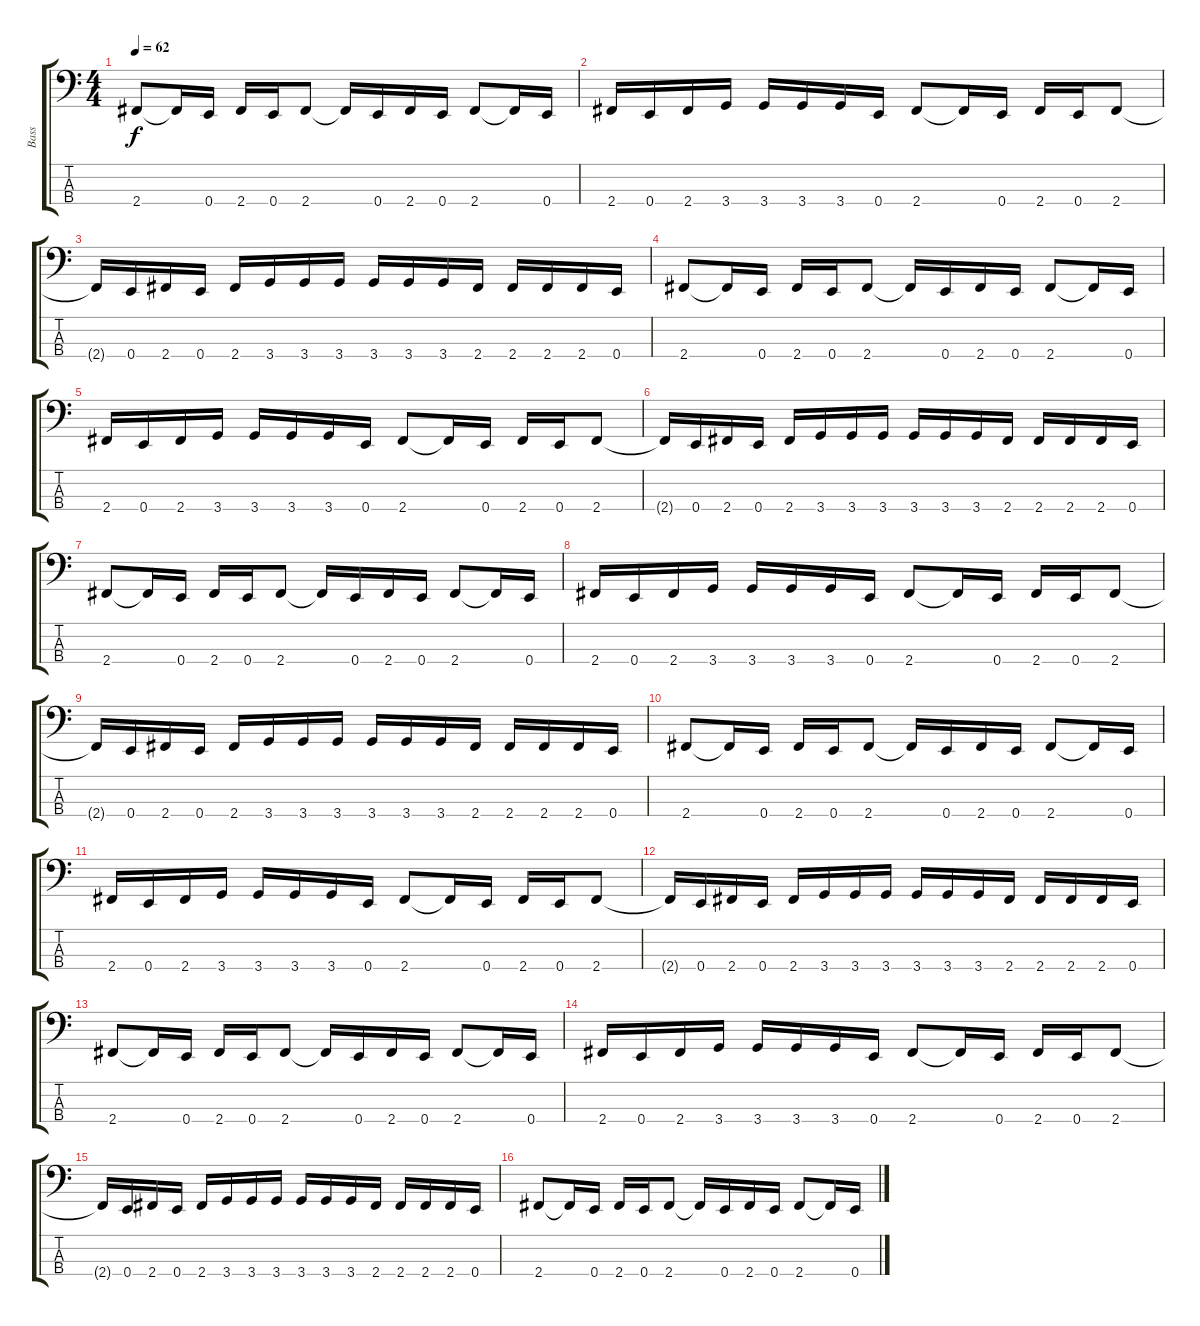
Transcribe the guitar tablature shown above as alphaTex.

\track ("Bass" "Bass") {instrument electricbasspick}
\staff {score tabs}
\tuning (G2 D2 A1 E1) {hide}
\ts (4 4)
\tempo 62
\clef f4
\ks c
2.4.8{dy f} 2.4{t}.16 0.4.16 2.4.16 0.4.16 2.4.8 2.4{t}.16 0.4.16 2.4.16 0.4.16 2.4.8 2.4{t}.16 0.4.16 |
2.4.16 0.4.16 2.4.16 3.4.16 3.4.16 3.4.16 3.4.16 0.4.16 2.4.8 2.4{t}.16 0.4.16 2.4.16 0.4.16 2.4.8 |
2.4{t}.16 0.4.16 2.4.16 0.4.16 2.4.16 3.4.16 3.4.16 3.4.16 3.4.16 3.4.16 3.4.16 2.4.16 2.4.16 2.4.16 2.4.16 0.4.16 |
2.4.8 2.4{t}.16 0.4.16 2.4.16 0.4.16 2.4.8 2.4{t}.16 0.4.16 2.4.16 0.4.16 2.4.8 2.4{t}.16 0.4.16 |
2.4.16 0.4.16 2.4.16 3.4.16 3.4.16 3.4.16 3.4.16 0.4.16 2.4.8 2.4{t}.16 0.4.16 2.4.16 0.4.16 2.4.8 |
2.4{t}.16 0.4.16 2.4.16 0.4.16 2.4.16 3.4.16 3.4.16 3.4.16 3.4.16 3.4.16 3.4.16 2.4.16 2.4.16 2.4.16 2.4.16 0.4.16 |
2.4.8 2.4{t}.16 0.4.16 2.4.16 0.4.16 2.4.8 2.4{t}.16 0.4.16 2.4.16 0.4.16 2.4.8 2.4{t}.16 0.4.16 |
2.4.16 0.4.16 2.4.16 3.4.16 3.4.16 3.4.16 3.4.16 0.4.16 2.4.8 2.4{t}.16 0.4.16 2.4.16 0.4.16 2.4.8 |
2.4{t}.16 0.4.16 2.4.16 0.4.16 2.4.16 3.4.16 3.4.16 3.4.16 3.4.16 3.4.16 3.4.16 2.4.16 2.4.16 2.4.16 2.4.16 0.4.16 |
2.4.8{volume 11 instrument electricbasspick} 2.4{t}.16 0.4.16 2.4.16 0.4.16 2.4.8 2.4{t}.16 0.4.16 2.4.16 0.4.16 2.4.8 2.4{t}.16 0.4.16 |
2.4.16 0.4.16 2.4.16 3.4.16 3.4.16 3.4.16 3.4.16 0.4.16 2.4.8 2.4{t}.16 0.4.16 2.4.16 0.4.16 2.4.8 |
2.4{t}.16 0.4.16 2.4.16 0.4.16 2.4.16 3.4.16 3.4.16 3.4.16 3.4.16 3.4.16 3.4.16 2.4.16 2.4.16 2.4.16 2.4.16 0.4.16 |
2.4.8 2.4{t}.16 0.4.16 2.4.16 0.4.16 2.4.8 2.4{t}.16 0.4.16 2.4.16 0.4.16 2.4.8 2.4{t}.16 0.4.16 |
2.4.16 0.4.16 2.4.16 3.4.16 3.4.16 3.4.16 3.4.16 0.4.16 2.4.8 2.4{t}.16 0.4.16 2.4.16 0.4.16 2.4.8 |
2.4{t}.16 0.4.16 2.4.16 0.4.16 2.4.16 3.4.16 3.4.16 3.4.16 3.4.16 3.4.16 3.4.16 2.4.16 2.4.16 2.4.16 2.4.16 0.4.16 |
2.4.8 2.4{t}.16 0.4.16 2.4.16 0.4.16 2.4.8 2.4{t}.16 0.4.16 2.4.16 0.4.16 2.4.8 2.4{t}.16 0.4.16
